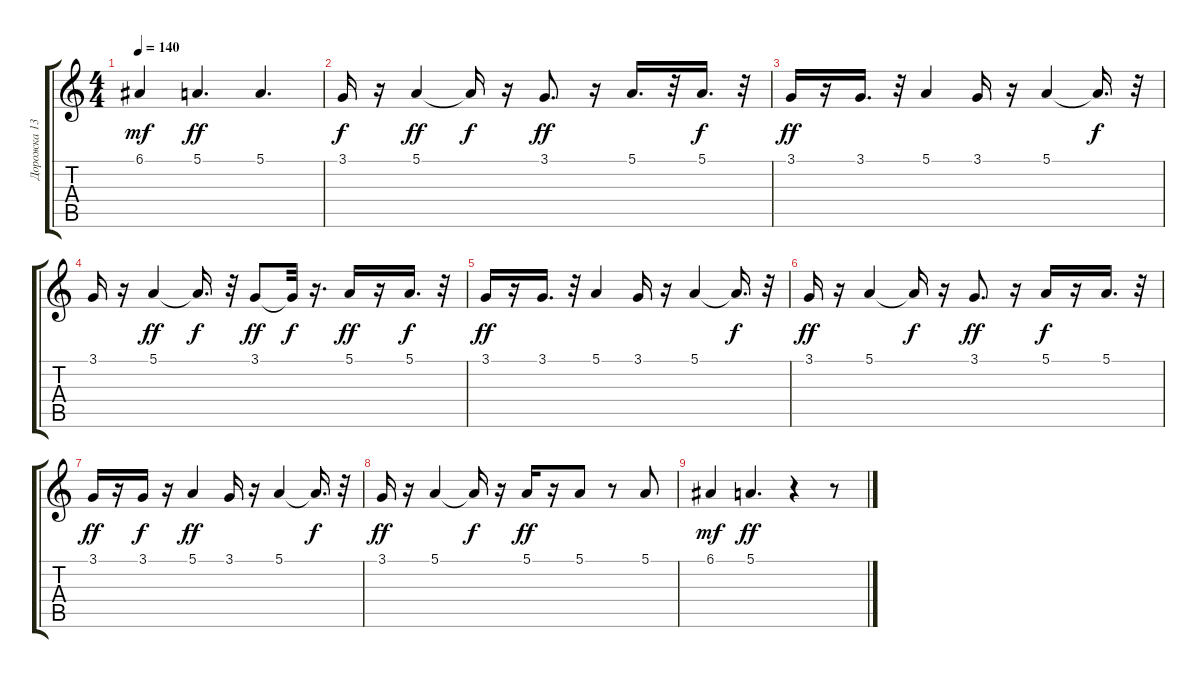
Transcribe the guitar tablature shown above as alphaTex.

\track ("Дорожка 13" "Дорожка 13") {instrument recorder}
\staff {score tabs}
\tuning (E4 B3 G3 D3 A2 E2) {hide}
\ts (4 4)
\tempo 140
\clef g2
\ks c
6.1.4{dy mf} 5.1.4{d dy ff} 5.1.4{d} |
3.1.16{dy f} r.16 5.1.4{dy ff} 5.1{t}.16{dy f} r.16 3.1.8{d dy ff} r.16 5.1.16{d} r.32 5.1.16{d dy f} r.32 |
3.1.16{dy ff} r.16 3.1.16{d} r.32 5.1.4 3.1.16 r.16 5.1.4 5.1{t}.16{d dy f} r.32 |
3.1.16 r.16 5.1.4{dy ff} 5.1{t}.16{d dy f} r.32 3.1.8{dy ff} 3.1{t}.32{dy f} r.16{d} 5.1.16{dy ff} r.16 5.1.16{d dy f} r.32 |
3.1.16{dy ff} r.16 3.1.16{d} r.32 5.1.4 3.1.16 r.16 5.1.4 5.1{t}.16{d dy f} r.32 |
3.1.16{dy ff} r.16 5.1.4 5.1{t}.16{dy f} r.16 3.1.8{d dy ff} r.16 5.1.16{dy f} r.16 5.1.16{d} r.32 |
3.1.16{dy ff} r.16 3.1.16{dy f} r.16 5.1.4{dy ff} 3.1.16 r.16 5.1.4 5.1{t}.16{d dy f} r.32 |
3.1.16{dy ff} r.16 5.1.4 5.1{t}.16{dy f} r.16 5.1.16{dy ff} r.16 5.1.8 r.8 5.1.8 |
6.1.4{dy mf} 5.1.4{d dy ff} r.4 r.8
